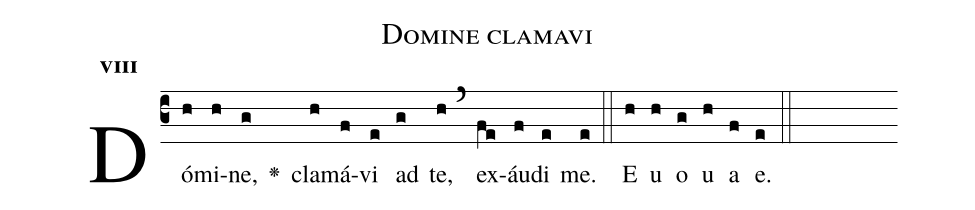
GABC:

name:Domine clamavi;
office-part:Antiphona;
mode:8;
%%
initial-style: 1;
name: Domine clamavi;
book: Antiphonae & Responsoria/Tomus III, p. 3;
occasion: Psalterium Hebdomada I Dominica;
office-part: Vesperae I Ant 1;
user-notes: ;
commentary: ;
annotation: 8g;
centering-scheme: english;
fontsize: 12;
font: OFLSortsMillGoudy;
height: 11;
width: 4.5;
%%
(c3)Dó(h)mi(h)ne,(g) <v>\greheightstar</v>() cla(h)má(f)vi(e) ad(g) te,(h) (`) ex(fe)áu(f)di(e) me.(e) (::)
E(h) u(h) o(g) u(h) a(f) e.(e) (::)
